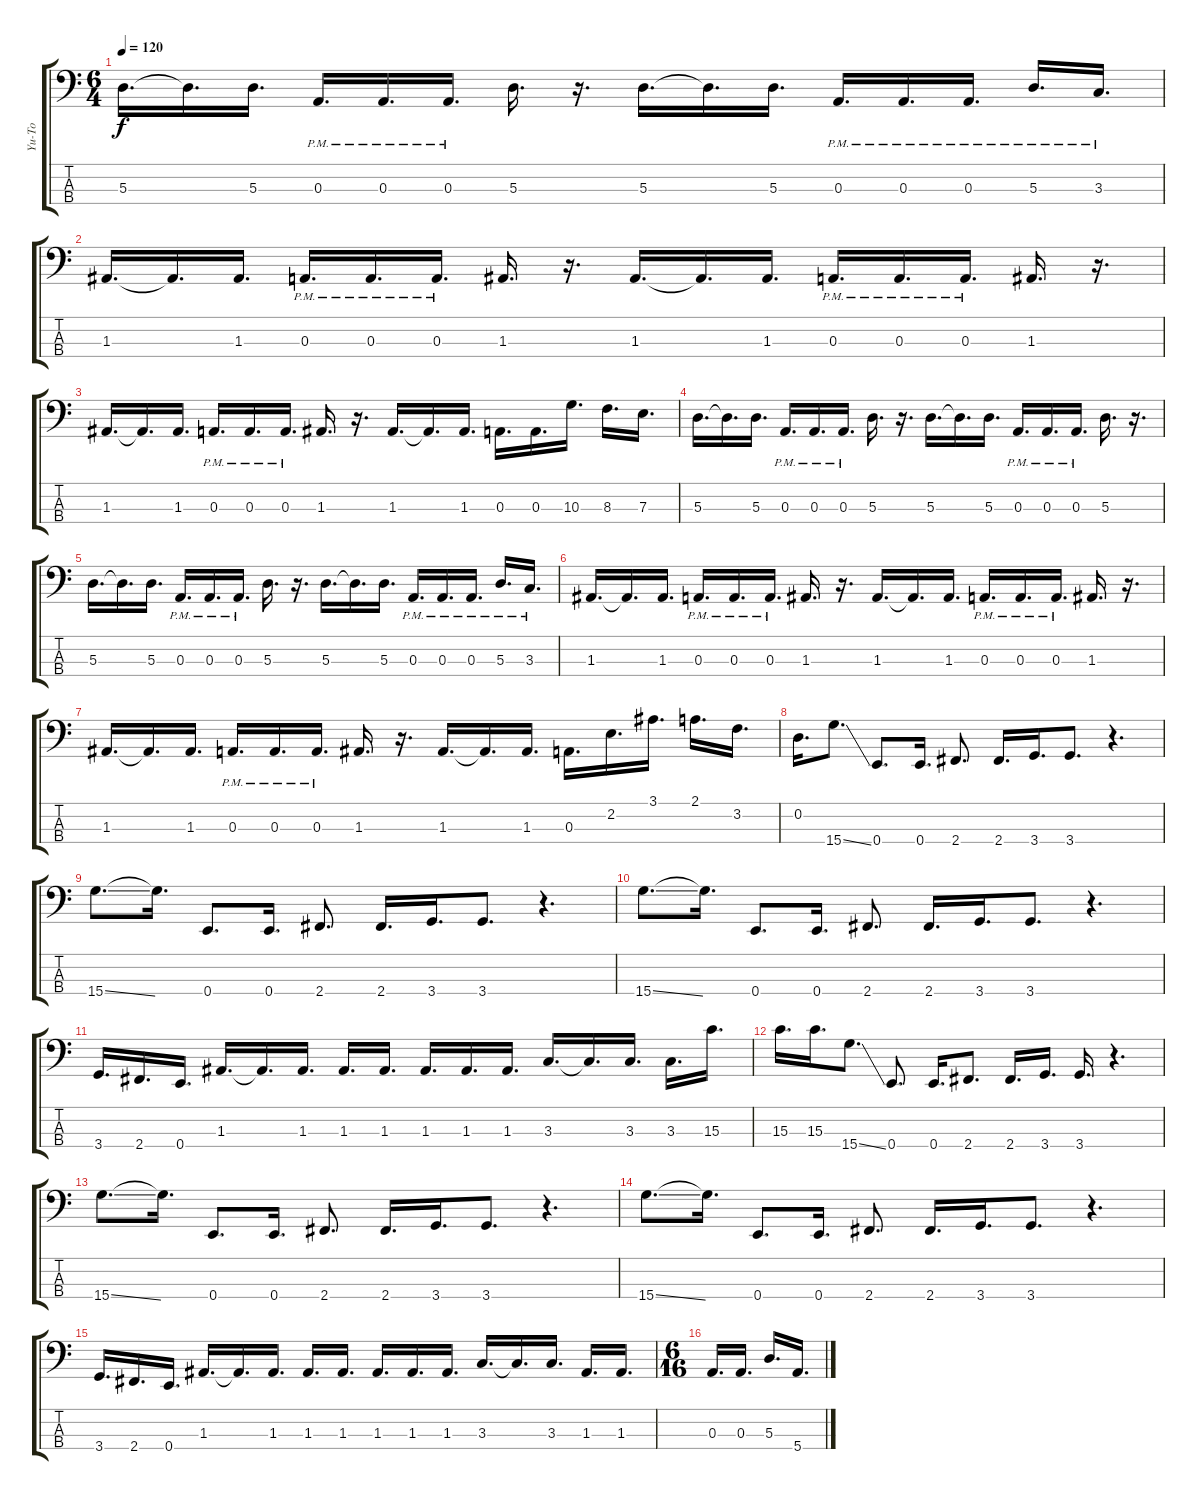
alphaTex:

\track ("Yu-To" "Yu-To") {solo instrument electricbassfinger}
\staff {score tabs}
\tuning (G2 D2 A1 E1) {hide}
\ts (6 4)
\tempo 120
\clef f4
\ks c
5.3.16{d dy f} 5.3{t}.16{d} 5.3.16{d} 0.3{pm}.16{d} 0.3{pm}.16{d} 0.3{pm}.16{d} 5.3.16{d} r.16{d} 5.3.16{d} 5.3{t}.16{d} 5.3.16{d} 0.3{pm}.16{d} 0.3{pm}.16{d} 0.3{pm}.16{d} 5.3{pm}.16{d} 3.3{pm}.16{d} |
1.3.16{d} 1.3{t}.16{d} 1.3.16{d} 0.3{pm}.16{d} 0.3{pm}.16{d} 0.3{pm}.16{d} 1.3.16{d} r.16{d} 1.3.16{d} 1.3{t}.16{d} 1.3.16{d} 0.3{pm}.16{d} 0.3{pm}.16{d} 0.3{pm}.16{d} 1.3.16{d} r.16{d} |
1.3.16{d} 1.3{t}.16{d} 1.3.16{d} 0.3{pm}.16{d} 0.3{pm}.16{d} 0.3{pm}.16{d} 1.3.16{d} r.16{d} 1.3.16{d} 1.3{t}.16{d} 1.3.16{d} 0.3.16{d} 0.3.16{d} 10.3.16{d} 8.3.16{d} 7.3.16{d} |
5.3.16{d} 5.3{t}.16{d} 5.3.16{d} 0.3{pm}.16{d} 0.3{pm}.16{d} 0.3{pm}.16{d} 5.3.16{d} r.16{d} 5.3.16{d} 5.3{t}.16{d} 5.3.16{d} 0.3{pm}.16{d} 0.3{pm}.16{d} 0.3{pm}.16{d} 5.3.16{d} r.16{d} |
5.3.16{d} 5.3{t}.16{d} 5.3.16{d} 0.3{pm}.16{d} 0.3{pm}.16{d} 0.3{pm}.16{d} 5.3.16{d} r.16{d} 5.3.16{d} 5.3{t}.16{d} 5.3.16{d} 0.3{pm}.16{d} 0.3{pm}.16{d} 0.3{pm}.16{d} 5.3{pm}.16{d} 3.3{pm}.16{d} |
1.3.16{d} 1.3{t}.16{d} 1.3.16{d} 0.3{pm}.16{d} 0.3{pm}.16{d} 0.3{pm}.16{d} 1.3.16{d} r.16{d} 1.3.16{d} 1.3{t}.16{d} 1.3.16{d} 0.3{pm}.16{d} 0.3{pm}.16{d} 0.3{pm}.16{d} 1.3.16{d} r.16{d} |
1.3.16{d} 1.3{t}.16{d} 1.3.16{d} 0.3{pm}.16{d} 0.3{pm}.16{d} 0.3{pm}.16{d} 1.3.16{d} r.16{d} 1.3.16{d} 1.3{t}.16{d} 1.3.16{d} 0.3.16{d} 2.2.16{d} 3.1.16{d} 2.1.16{d} 3.2.16{d} |
0.2.16{d} 15.4{ss}.8{d} 0.4.8{d} 0.4.16{d} 2.4.8{d} 2.4.16{d} 3.4.16{d} 3.4.8{d} r.4{d} |
15.4{ss}.8{d} 15.4{t}.16{d} 0.4.8{d} 0.4.16{d} 2.4.8{d} 2.4.16{d} 3.4.16{d} 3.4.8{d} r.4{d} |
15.4{ss}.8{d} 15.4{t}.16{d} 0.4.8{d} 0.4.16{d} 2.4.8{d} 2.4.16{d} 3.4.16{d} 3.4.8{d} r.4{d} |
3.4.16{d} 2.4.16{d} 0.4.16{d} 1.3.16{d} 1.3{t}.16{d} 1.3.16{d} 1.3.16{d} 1.3.16{d} 1.3.16{d} 1.3.16{d} 1.3.16{d} 3.3.16{d} 3.3{t}.16{d} 3.3.16{d} 3.3.16{d} 15.3.16{d} |
15.3.16{d} 15.3.16{d} 15.4{ss}.8{d} 0.4.8{d} 0.4.16{d} 2.4.8{d} 2.4.16{d} 3.4.16{d} 3.4.16{d} r.4{d} |
15.4{ss}.8{d} 15.4{t}.16{d} 0.4.8{d} 0.4.16{d} 2.4.8{d} 2.4.16{d} 3.4.16{d} 3.4.8{d} r.4{d} |
15.4{ss}.8{d} 15.4{t}.16{d} 0.4.8{d} 0.4.16{d} 2.4.8{d} 2.4.16{d} 3.4.16{d} 3.4.8{d} r.4{d} |
3.4.16{d} 2.4.16{d} 0.4.16{d} 1.3.16{d} 1.3{t}.16{d} 1.3.16{d} 1.3.16{d} 1.3.16{d} 1.3.16{d} 1.3.16{d} 1.3.16{d} 3.3.16{d} 3.3{t}.16{d} 3.3.16{d} 1.3.16{d} 1.3.16{d} |
\ts (6 16)
0.3.16{d} 0.3.16{d} 5.3.16{d} 5.4.16{d}
